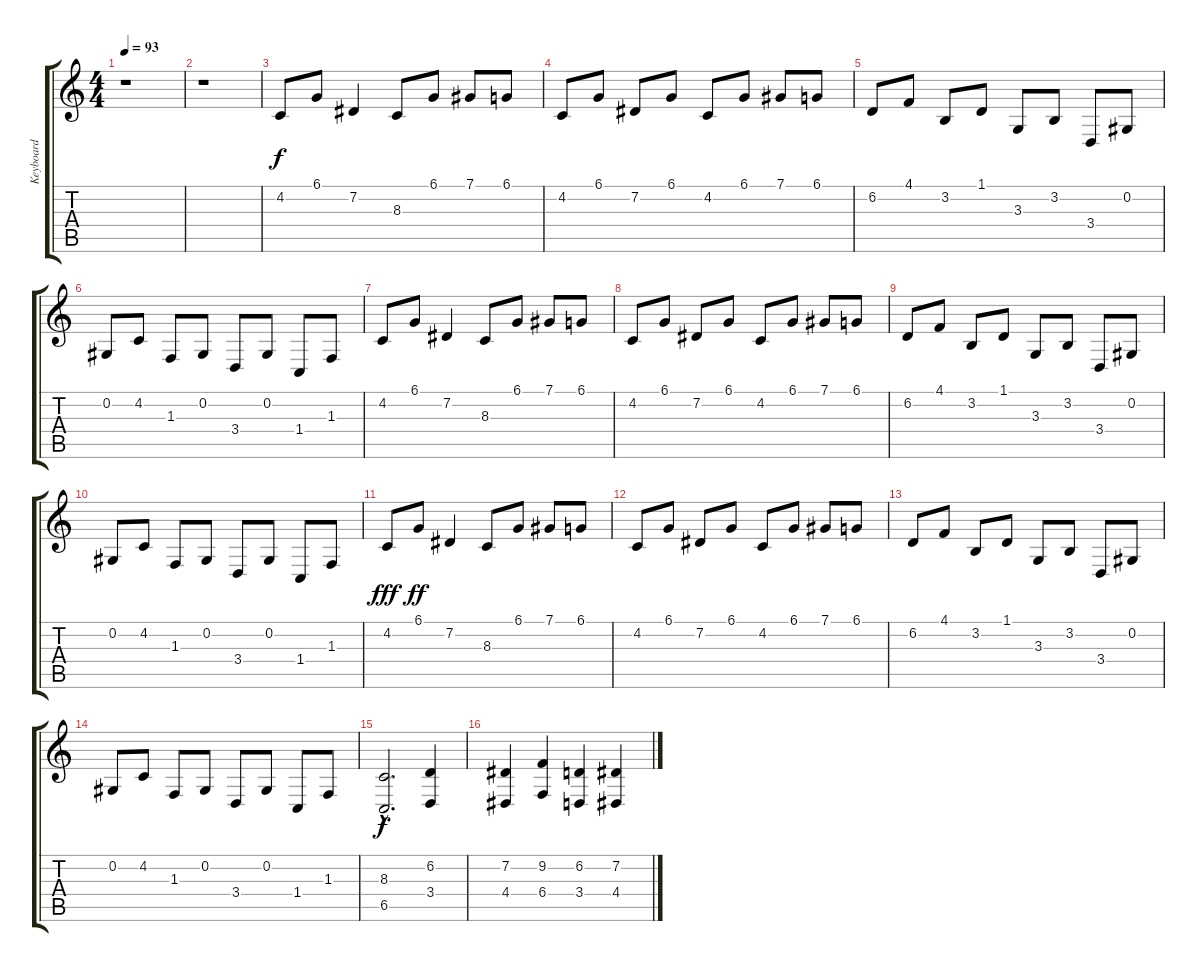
\track ("Keyboard" "Keyboard") {instrument brightacousticpiano}
\staff {score tabs}
\tuning (Db4 Ab3 E3 B2 Gb2 B1) {hide}
\ts (4 4)
\tempo 93
\clef g2
\ks c
r.1{dy f} |
r.1 |
4.2.8{instrument harpsichord} 6.1.8 7.2.4 8.3.8 6.1.8 7.1.8 6.1.8 |
4.2.8 6.1.8 7.2.8 6.1.8 4.2.8 6.1.8 7.1.8 6.1.8 |
6.2.8 4.1.8 3.2.8 1.1.8 3.3.8 3.2.8 3.4.8 0.2.8 |
0.2.8 4.2.8 1.3.8 0.2.8 3.4.8 0.2.8 1.4.8 1.3.8 |
4.2.8 6.1.8 7.2.4 8.3.8 6.1.8 7.1.8 6.1.8 |
4.2.8 6.1.8 7.2.8 6.1.8 4.2.8 6.1.8 7.1.8 6.1.8 |
6.2.8 4.1.8 3.2.8 1.1.8 3.3.8 3.2.8 3.4.8 0.2.8 |
0.2.8 4.2.8 1.3.8 0.2.8 3.4.8 0.2.8 1.4.8 1.3.8 |
4.2.8{dy fff} 6.1.8{dy ff} 7.2.4 8.3.8 6.1.8 7.1.8 6.1.8 |
4.2.8 6.1.8 7.2.8 6.1.8 4.2.8 6.1.8 7.1.8 6.1.8 |
6.2.8 4.1.8 3.2.8 1.1.8 3.3.8 3.2.8 3.4.8 0.2.8 |
0.2.8 4.2.8 1.3.8 0.2.8 3.4.8 0.2.8 1.4.8 1.3.8 |
(8.3{hac} 6.5{hac}).2{d dy f instrument pad4choir} (6.2 3.4).4 |
(7.2 4.4).4 (9.2 6.4).4 (6.2 3.4).4 (7.2 4.4).4
